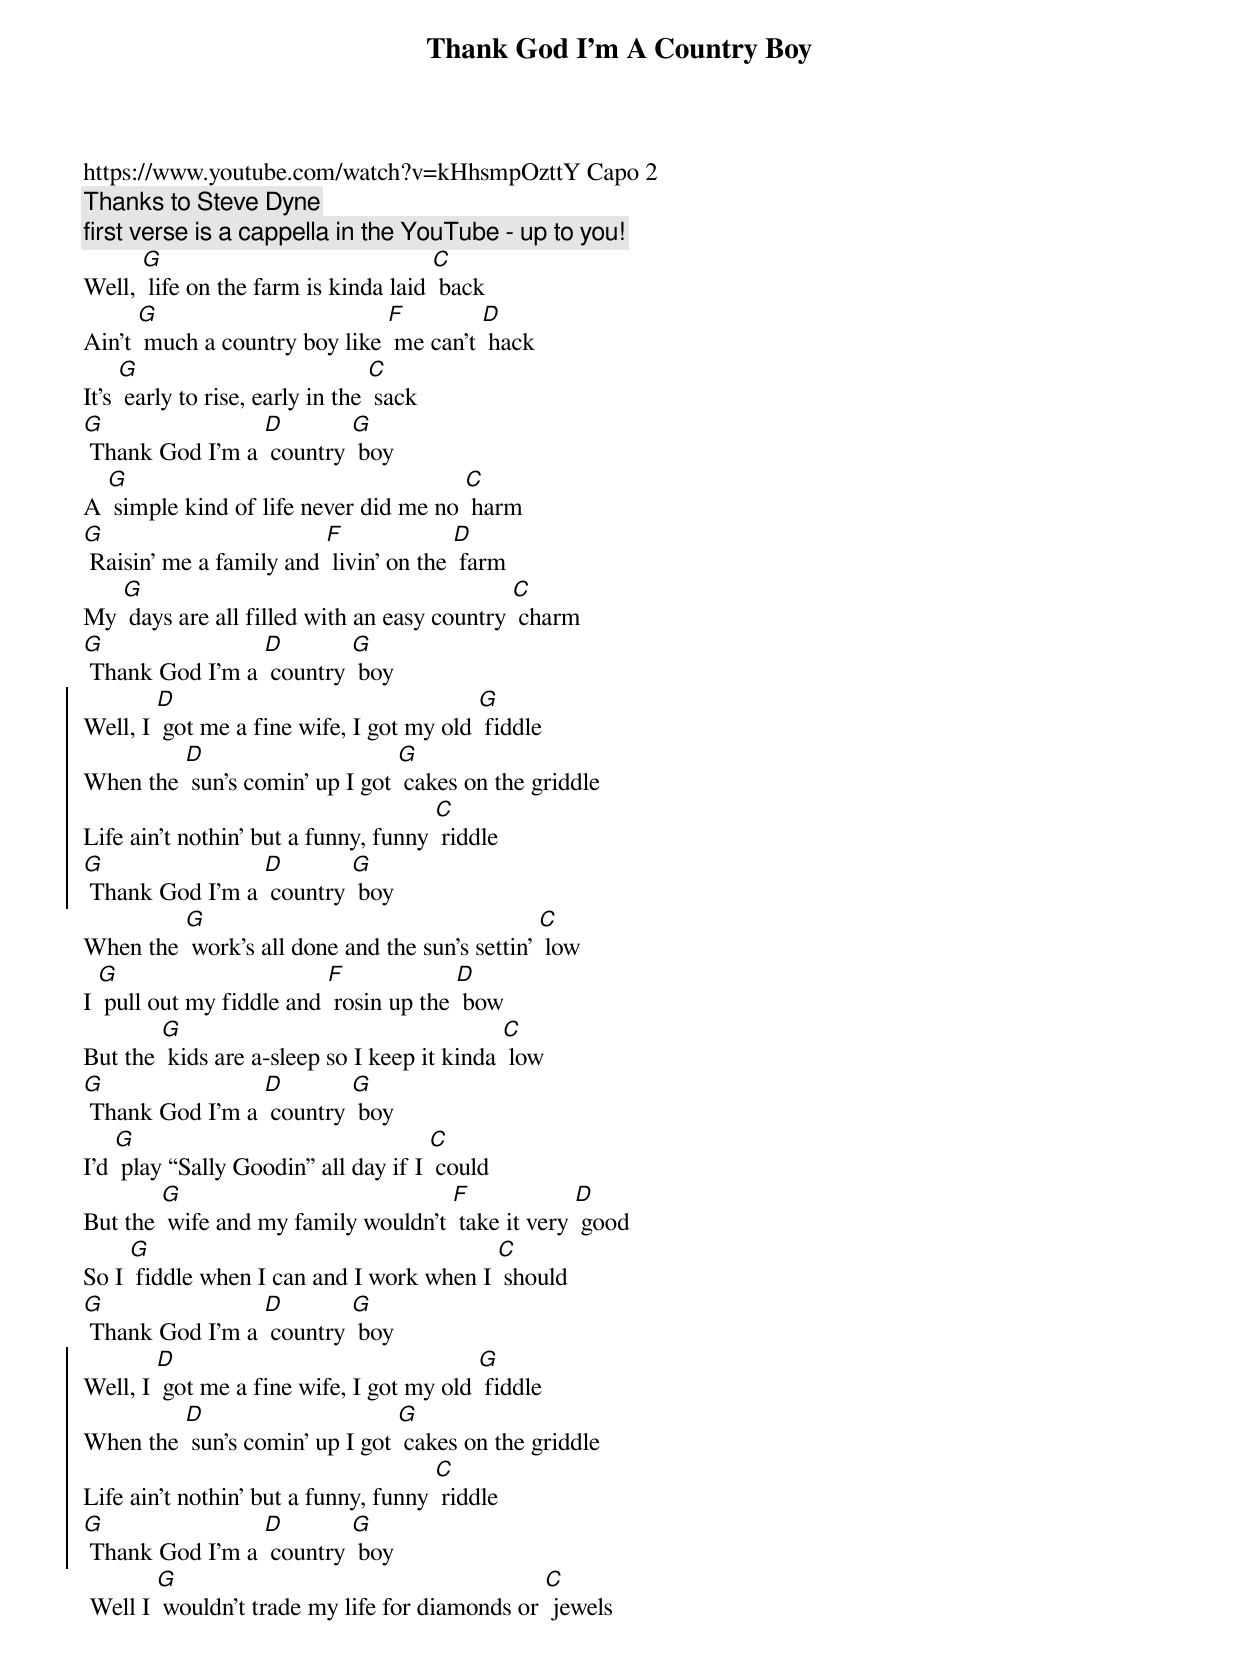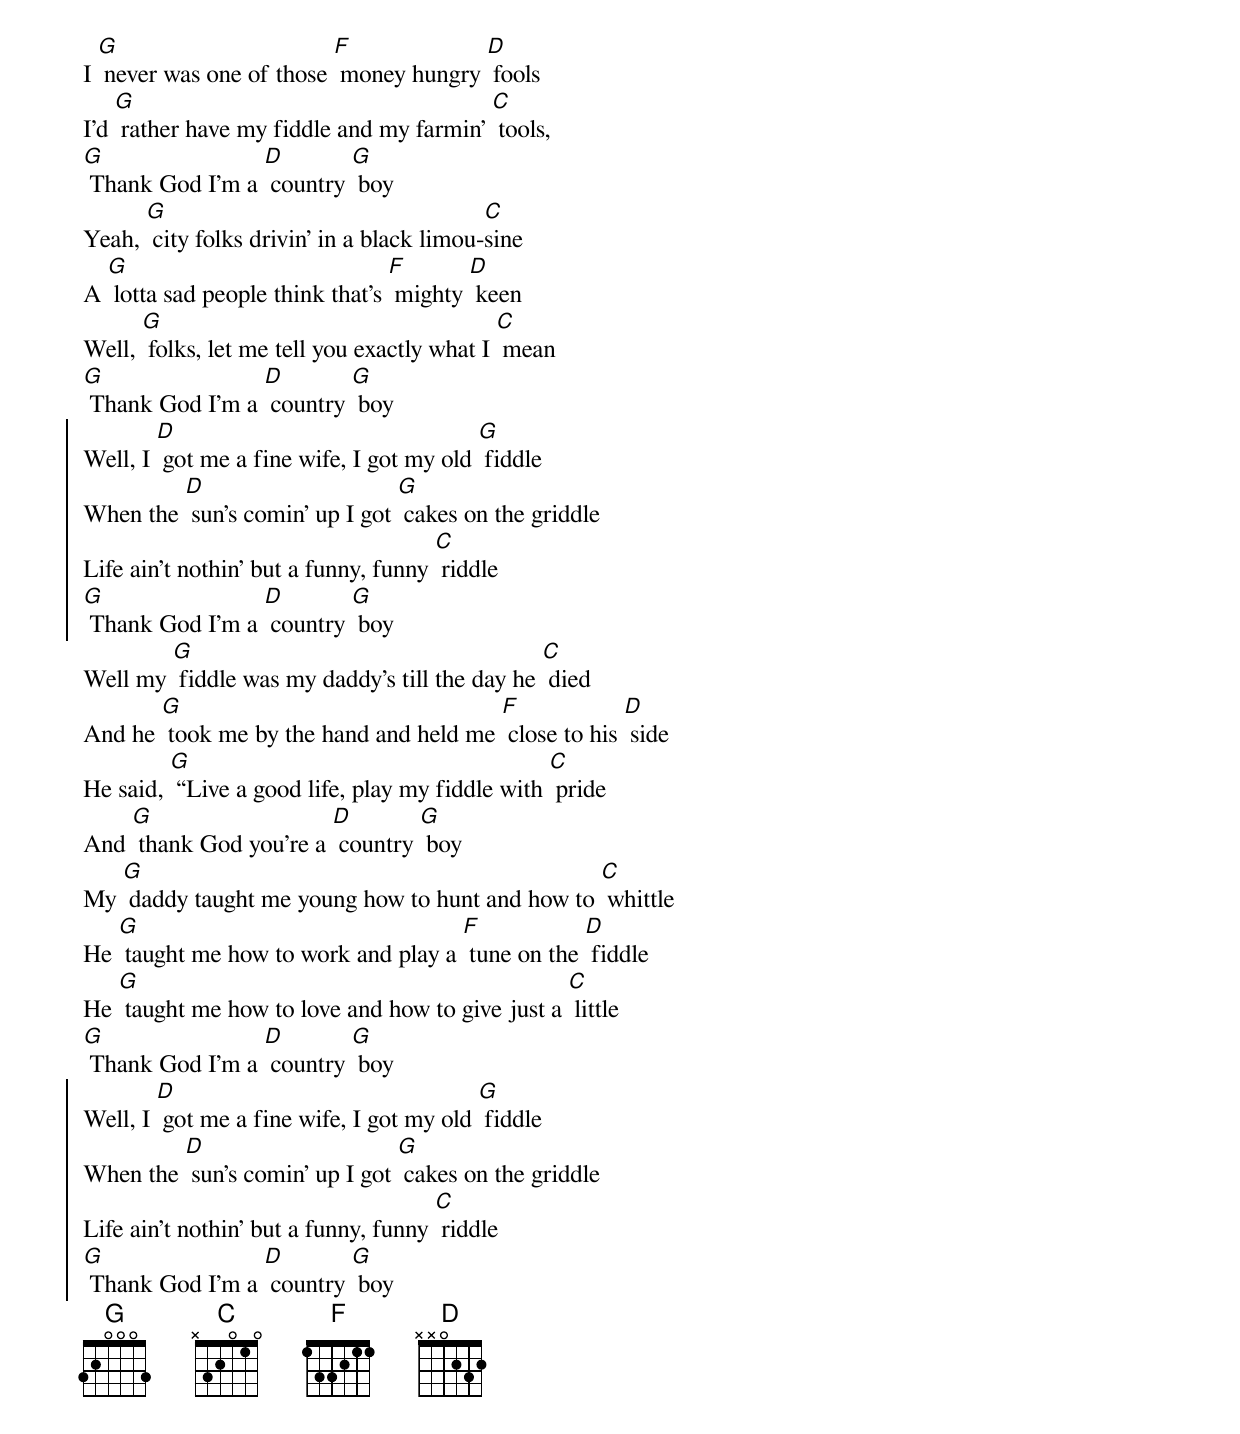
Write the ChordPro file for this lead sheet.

{t: Thank God I'm A Country Boy}
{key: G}
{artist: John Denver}
https://www.youtube.com/watch?v=kHhsmpOzttY Capo 2
{c: Thanks to Steve Dyne}
{c: first verse is a cappella in the YouTube - up to you!}
Well, [G] life on the farm is kinda laid [C] back
Ain’t [G] much a country boy like [F] me can’t [D] hack
It’s [G] early to rise, early in the [C] sack
[G] Thank God I’m a [D] country [G] boy
A [G] simple kind of life never did me no [C] harm
[G] Raisin’ me a family and [F] livin’ on the [D] farm
My [G] days are all filled with an easy country [C] charm
[G] Thank God I’m a [D] country [G] boy
{soc}
Well, I [D] got me a fine wife, I got my old [G] fiddle
When the [D] sun’s comin’ up I got [G] cakes on the griddle
Life ain’t nothin’ but a funny, funny [C] riddle
[G] Thank God I’m a [D] country [G] boy
{eoc}
When the [G] work’s all done and the sun’s settin’ [C] low
I [G] pull out my fiddle and [F] rosin up the [D] bow
But the [G] kids are a-sleep so I keep it kinda [C] low
[G] Thank God I’m a [D] country [G] boy
I’d [G] play “Sally Goodin” all day if I [C] could
But the [G] wife and my family wouldn’t [F] take it very [D] good
So I [G] fiddle when I can and I work when I [C] should
[G] Thank God I’m a [D] country [G] boy
{soc}
Well, I [D] got me a fine wife, I got my old [G] fiddle
When the [D] sun’s comin’ up I got [G] cakes on the griddle
Life ain’t nothin’ but a funny, funny [C] riddle
[G] Thank God I’m a [D] country [G] boy
{eoc}
 Well I [G] wouldn’t trade my life for diamonds or [C] jewels
I [G] never was one of those [F] money hungry [D] fools
I’d [G] rather have my fiddle and my farmin’ [C] tools,
[G] Thank God I’m a [D] country [G] boy
Yeah, [G] city folks drivin’ in a black limou-[C]sine
A [G] lotta sad people think that’s [F] mighty [D] keen
Well, [G] folks, let me tell you exactly what I [C] mean
[G] Thank God I’m a [D] country [G] boy
{soc}
Well, I [D] got me a fine wife, I got my old [G] fiddle
When the [D] sun’s comin’ up I got [G] cakes on the griddle
Life ain’t nothin’ but a funny, funny [C] riddle
[G] Thank God I’m a [D] country [G] boy
{eoc}
Well my [G] fiddle was my daddy’s till the day he [C] died
And he [G] took me by the hand and held me [F] close to his [D] side
He said, [G] “Live a good life, play my fiddle with [C] pride
And [G] thank God you're a [D] country [G] boy
My [G] daddy taught me young how to hunt and how to [C] whittle
He [G] taught me how to work and play a [F] tune on the [D] fiddle
He [G] taught me how to love and how to give just a [C] little
[G] Thank God I’m a [D] country [G] boy
{soc}
Well, I [D] got me a fine wife, I got my old [G] fiddle
When the [D] sun’s comin’ up I got [G] cakes on the griddle
Life ain’t nothin’ but a funny, funny [C] riddle
[G] Thank God I’m a [D] country [G] boy
{eoc}
